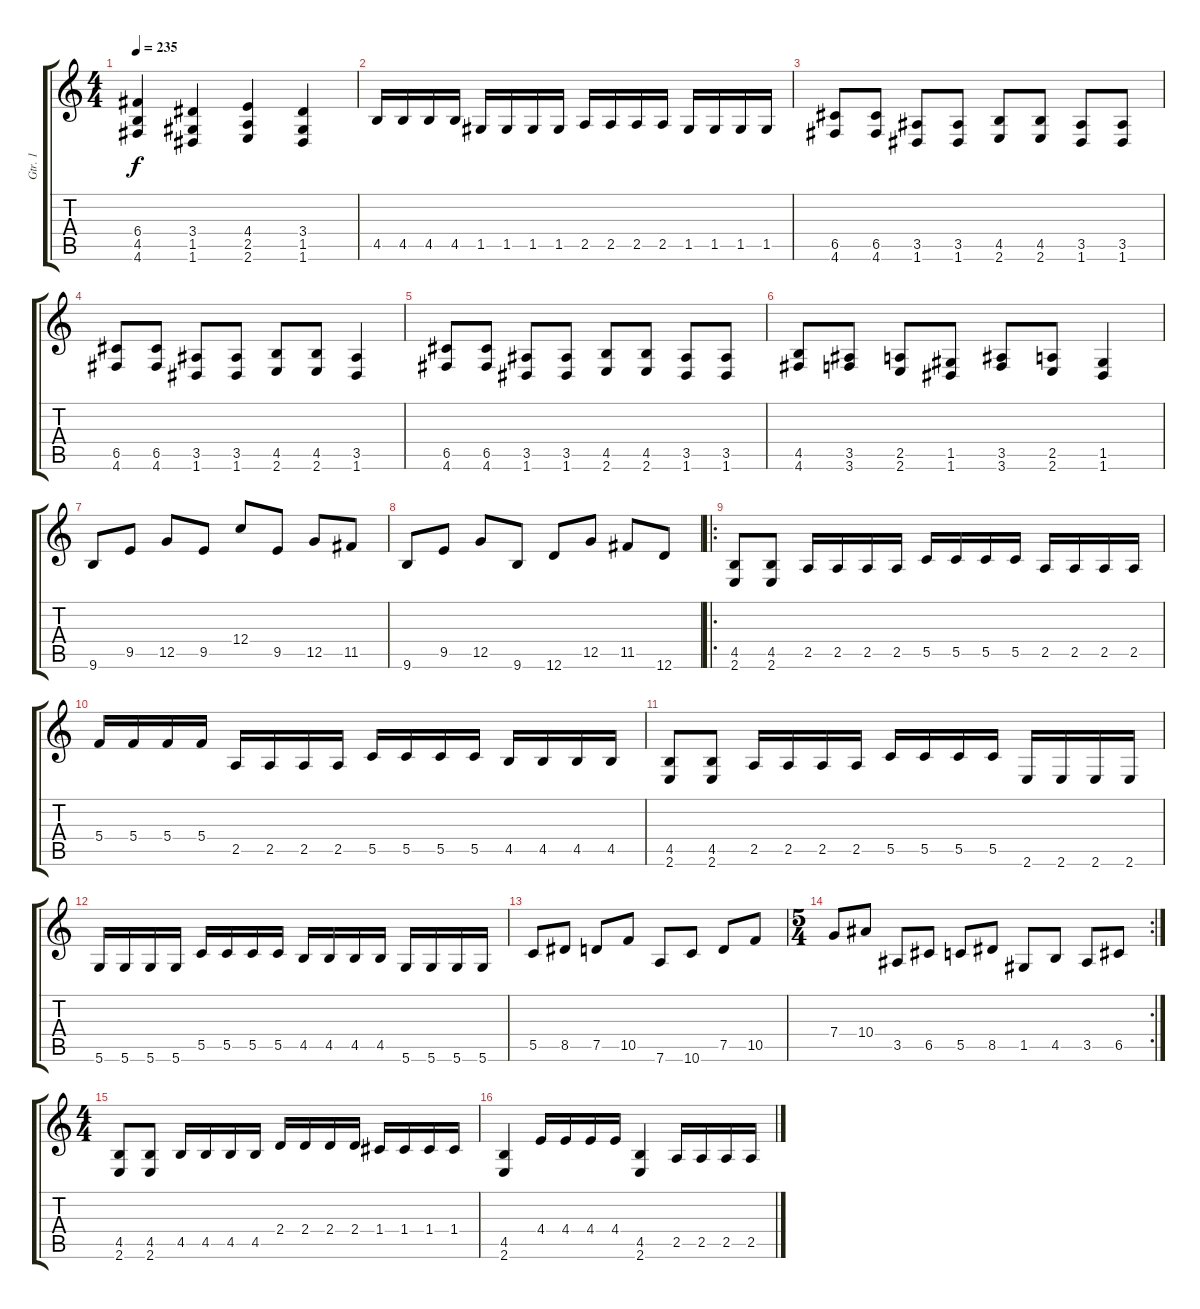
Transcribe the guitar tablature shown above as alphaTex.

\track ("Gtr. 1" "Gtr. 1") {instrument distortionguitar}
\staff {score tabs}
\tuning (D4 A3 F3 C3 G2 D2) {hide}
\ts (4 4)
\tempo 235
\clef g2
\ks c
(6.4 4.5 4.6).4{dy f} (3.4 1.5 1.6).4 (4.4 2.5 2.6).4 (3.4 1.5 1.6).4 |
4.5.16 4.5.16 4.5.16 4.5.16 1.5.16 1.5.16 1.5.16 1.5.16 2.5.16 2.5.16 2.5.16 2.5.16 1.5.16 1.5.16 1.5.16 1.5.16 |
(6.5 4.6).8 (6.5 4.6).8 (3.5 1.6).8 (3.5 1.6).8 (4.5 2.6).8 (4.5 2.6).8 (3.5 1.6).8 (3.5 1.6).8 |
(6.5 4.6).8 (6.5 4.6).8 (3.5 1.6).8 (3.5 1.6).8 (4.5 2.6).8 (4.5 2.6).8 (3.5 1.6).4 |
(6.5 4.6).8 (6.5 4.6).8 (3.5 1.6).8 (3.5 1.6).8 (4.5 2.6).8 (4.5 2.6).8 (3.5 1.6).8 (3.5 1.6).8 |
(4.5 4.6).8 (3.5 3.6).8 (2.5 2.6).8 (1.5 1.6).8 (3.5 3.6).8 (2.5 2.6).8 (1.5 1.6).4 |
9.6.8 9.5.8 12.5.8 9.5.8 12.4.8 9.5.8 12.5.8 11.5.8 |
9.6.8 9.5.8 12.5.8 9.6.8 12.6.8 12.5.8 11.5.8 12.6.8 |
\ro
(4.5 2.6).8 (4.5 2.6).8 2.5.16 2.5.16 2.5.16 2.5.16 5.5.16 5.5.16 5.5.16 5.5.16 2.5.16 2.5.16 2.5.16 2.5.16 |
5.4.16 5.4.16 5.4.16 5.4.16 2.5.16 2.5.16 2.5.16 2.5.16 5.5.16 5.5.16 5.5.16 5.5.16 4.5.16 4.5.16 4.5.16 4.5.16 |
(4.5 2.6).8 (4.5 2.6).8 2.5.16 2.5.16 2.5.16 2.5.16 5.5.16 5.5.16 5.5.16 5.5.16 2.6.16 2.6.16 2.6.16 2.6.16 |
5.6.16 5.6.16 5.6.16 5.6.16 5.5.16 5.5.16 5.5.16 5.5.16 4.5.16 4.5.16 4.5.16 4.5.16 5.6.16 5.6.16 5.6.16 5.6.16 |
5.5.8 8.5.8 7.5.8 10.5.8 7.6.8 10.6.8 7.5.8 10.5.8 |
\rc 2
\ts (5 4)
7.4.8 10.4.8 3.5.8 6.5.8 5.5.8 8.5.8 1.5.8 4.5.8 3.5.8 6.5.8 |
\ts (4 4)
(4.5 2.6).8 (4.5 2.6).8 4.5.16 4.5.16 4.5.16 4.5.16 2.4.16 2.4.16 2.4.16 2.4.16 1.4.16 1.4.16 1.4.16 1.4.16 |
(4.5 2.6).4 4.4.16 4.4.16 4.4.16 4.4.16 (4.5 2.6).4 2.5.16 2.5.16 2.5.16 2.5.16
